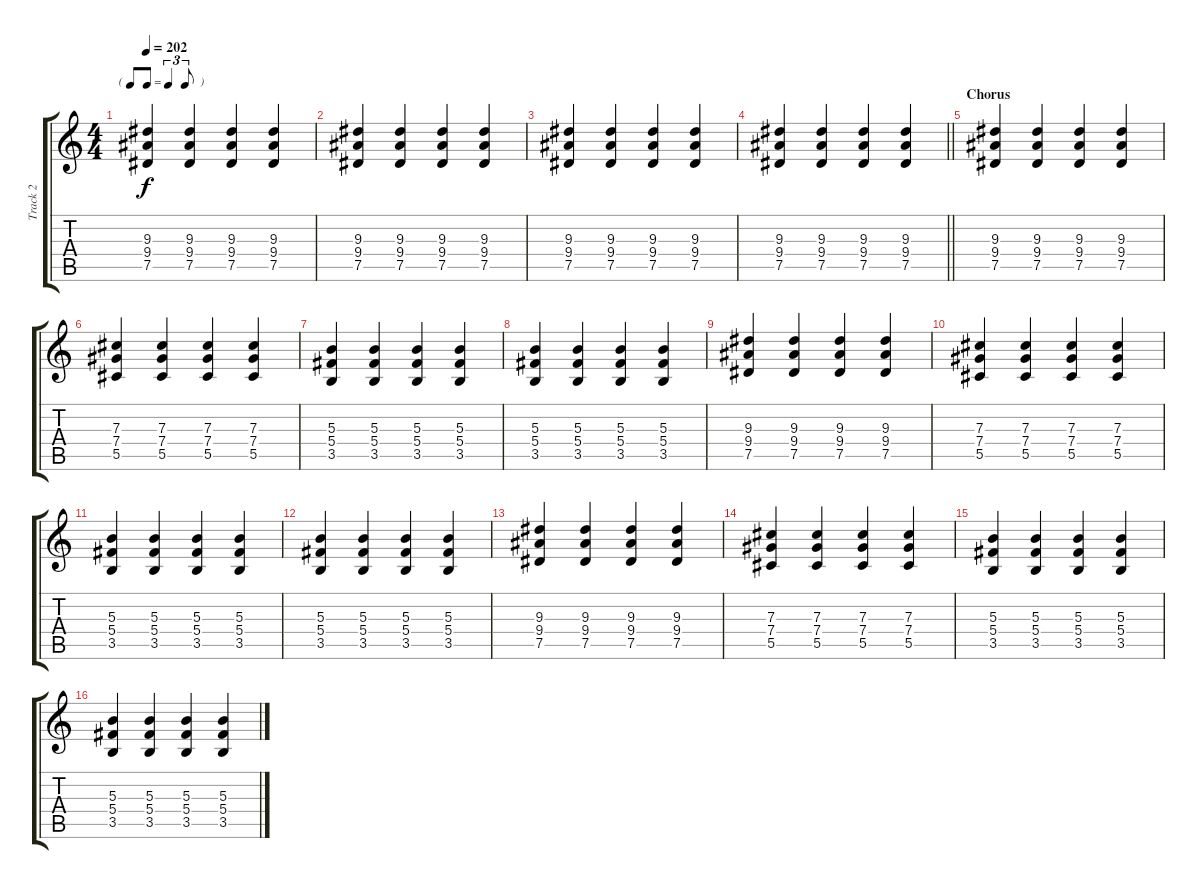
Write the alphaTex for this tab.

\track ("Track 2" "Track 2") {instrument distortionguitar}
\staff {score tabs}
\tuning (Eb4 Bb3 Gb3 Db3 Ab2 Eb2) {hide}
\ts (4 4)
\tf triplet8th
\tempo 202
\clef g2
\ks c
(9.3 9.4 7.5).4{dy f instrument electricguitarclean} (9.3 9.4 7.5).4{instrument electricguitarclean} (9.3 9.4 7.5).4{instrument electricguitarclean} (9.3 9.4 7.5).4{instrument electricguitarclean} |
(9.3 9.4 7.5).4{instrument electricguitarclean} (9.3 9.4 7.5).4{instrument electricguitarclean} (9.3 9.4 7.5).4{instrument electricguitarclean} (9.3 9.4 7.5).4{instrument electricguitarclean} |
(9.3 9.4 7.5).4{instrument electricguitarclean} (9.3 9.4 7.5).4{instrument electricguitarclean} (9.3 9.4 7.5).4{instrument electricguitarclean} (9.3 9.4 7.5).4{instrument electricguitarclean} |
\barLineRight lightlight
(9.3 9.4 7.5).4{instrument distortionguitar} (9.3 9.4 7.5).4 (9.3 9.4 7.5).4 (9.3 9.4 7.5).4 |
\section ("" "Chorus")
(9.3 9.4 7.5).4 (9.3 9.4 7.5).4 (9.3 9.4 7.5).4 (9.3 9.4 7.5).4 |
(7.3 7.4 5.5).4 (7.3 7.4 5.5).4 (7.3 7.4 5.5).4 (7.3 7.4 5.5).4 |
(5.3 5.4 3.5).4 (5.3 5.4 3.5).4 (5.3 5.4 3.5).4 (5.3 5.4 3.5).4 |
(5.3 5.4 3.5).4 (5.3 5.4 3.5).4 (5.3 5.4 3.5).4 (5.3 5.4 3.5).4 |
(9.3 9.4 7.5).4 (9.3 9.4 7.5).4 (9.3 9.4 7.5).4 (9.3 9.4 7.5).4 |
(7.3 7.4 5.5).4 (7.3 7.4 5.5).4 (7.3 7.4 5.5).4 (7.3 7.4 5.5).4 |
(5.3 5.4 3.5).4 (5.3 5.4 3.5).4 (5.3 5.4 3.5).4 (5.3 5.4 3.5).4 |
(5.3 5.4 3.5).4 (5.3 5.4 3.5).4 (5.3 5.4 3.5).4 (5.3 5.4 3.5).4 |
(9.3 9.4 7.5).4 (9.3 9.4 7.5).4 (9.3 9.4 7.5).4 (9.3 9.4 7.5).4 |
(7.3 7.4 5.5).4 (7.3 7.4 5.5).4 (7.3 7.4 5.5).4 (7.3 7.4 5.5).4 |
(5.3 5.4 3.5).4 (5.3 5.4 3.5).4 (5.3 5.4 3.5).4 (5.3 5.4 3.5).4 |
(5.3 5.4 3.5).4 (5.3 5.4 3.5).4 (5.3 5.4 3.5).4 (5.3 5.4 3.5).4
